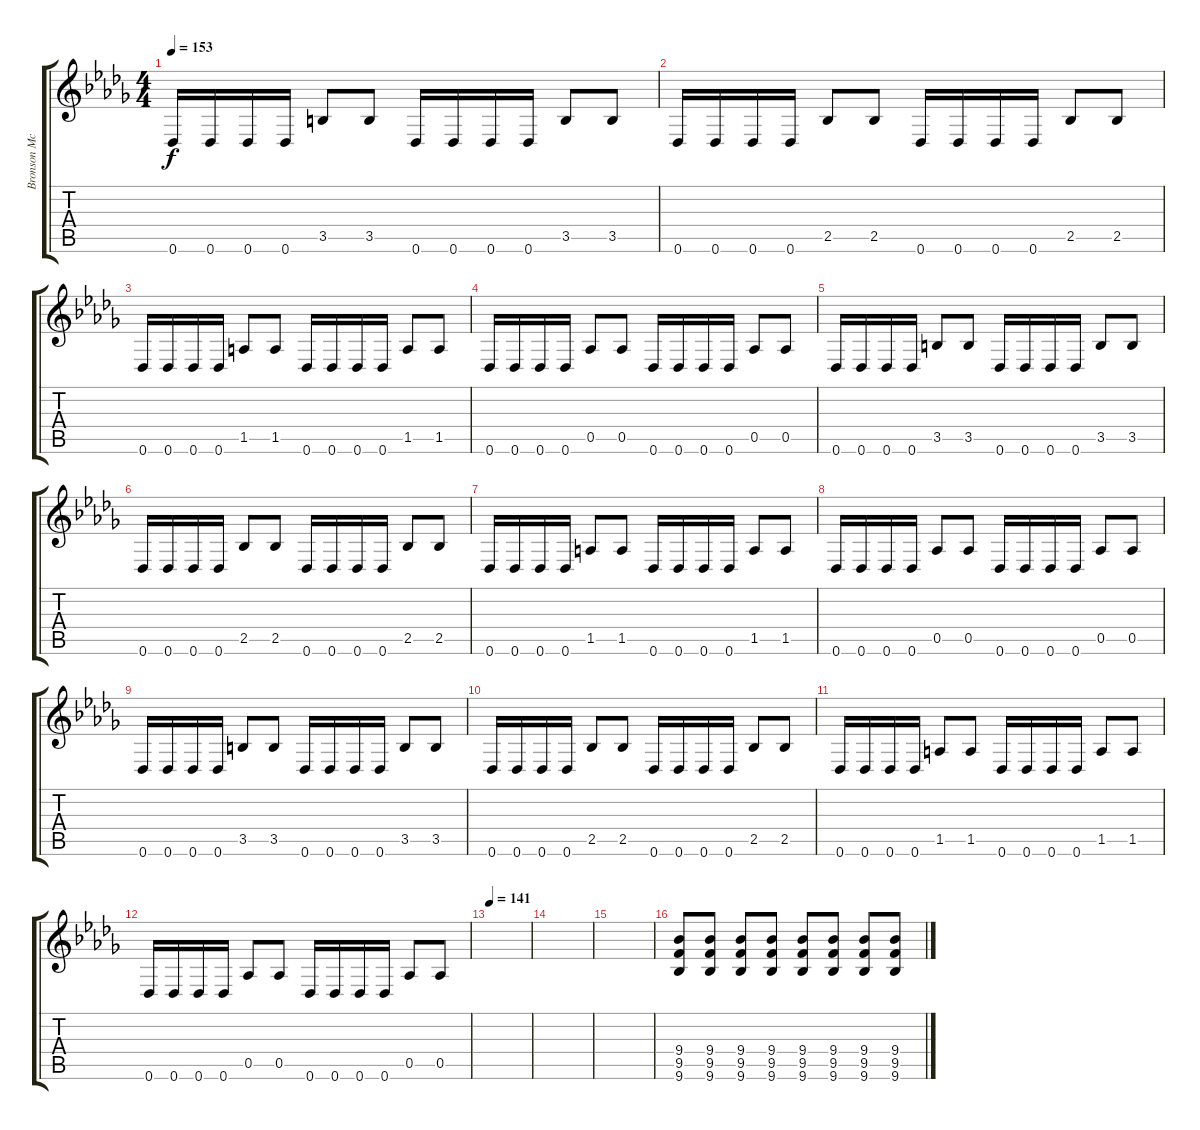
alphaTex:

\track ("Bronson McDowall (Dropped D Guitar)" "Bronson Mc") {instrument distortionguitar}
\staff {score tabs}
\tuning (Eb4 Bb3 Gb3 Db3 Ab2 Db2) {hide}
\ts (4 4)
\tempo 153
\clef g2
\ks db
0.6.16{dy f} 0.6.16 0.6.16 0.6.16 3.5.8 3.5.8 0.6.16 0.6.16 0.6.16 0.6.16 3.5.8 3.5.8 |
0.6.16 0.6.16 0.6.16 0.6.16 2.5.8 2.5.8 0.6.16 0.6.16 0.6.16 0.6.16 2.5.8 2.5.8 |
0.6.16 0.6.16 0.6.16 0.6.16 1.5.8 1.5.8 0.6.16 0.6.16 0.6.16 0.6.16 1.5.8 1.5.8 |
0.6.16 0.6.16 0.6.16 0.6.16 0.5.8 0.5.8 0.6.16 0.6.16 0.6.16 0.6.16 0.5.8 0.5.8 |
0.6.16 0.6.16 0.6.16 0.6.16 3.5.8 3.5.8 0.6.16 0.6.16 0.6.16 0.6.16 3.5.8 3.5.8 |
0.6.16 0.6.16 0.6.16 0.6.16 2.5.8 2.5.8 0.6.16 0.6.16 0.6.16 0.6.16 2.5.8 2.5.8 |
0.6.16 0.6.16 0.6.16 0.6.16 1.5.8 1.5.8 0.6.16 0.6.16 0.6.16 0.6.16 1.5.8 1.5.8 |
0.6.16 0.6.16 0.6.16 0.6.16 0.5.8 0.5.8 0.6.16 0.6.16 0.6.16 0.6.16 0.5.8 0.5.8 |
0.6.16 0.6.16 0.6.16 0.6.16 3.5.8 3.5.8 0.6.16 0.6.16 0.6.16 0.6.16 3.5.8 3.5.8 |
0.6.16 0.6.16 0.6.16 0.6.16 2.5.8 2.5.8 0.6.16 0.6.16 0.6.16 0.6.16 2.5.8 2.5.8 |
0.6.16 0.6.16 0.6.16 0.6.16 1.5.8 1.5.8 0.6.16 0.6.16 0.6.16 0.6.16 1.5.8 1.5.8 |
0.6.16 0.6.16 0.6.16 0.6.16 0.5.8 0.5.8 0.6.16 0.6.16 0.6.16 0.6.16 0.5.8 0.5.8 |
\tempo 141
|
|
|
(9.4 9.5 9.6).8 (9.4 9.5 9.6).8 (9.4 9.5 9.6).8 (9.4 9.5 9.6).8 (9.4 9.5 9.6).8 (9.4 9.5 9.6).8 (9.4 9.5 9.6).8 (9.4 9.5 9.6).8
